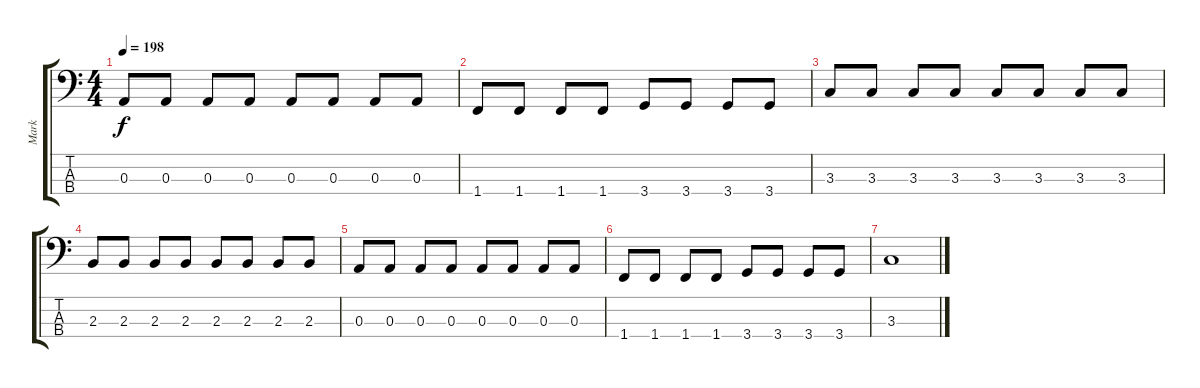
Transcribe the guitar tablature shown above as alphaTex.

\track ("Mark" "Mark") {instrument electricbassfinger}
\staff {score tabs}
\tuning (G2 D2 A1 E1) {hide}
\ts (4 4)
\tempo 198
\clef f4
\ks c
0.3.8{dy f} 0.3.8 0.3.8 0.3.8 0.3.8 0.3.8 0.3.8 0.3.8 |
1.4.8 1.4.8 1.4.8 1.4.8 3.4.8 3.4.8 3.4.8 3.4.8 |
3.3.8 3.3.8 3.3.8 3.3.8 3.3.8 3.3.8 3.3.8 3.3.8 |
2.3.8 2.3.8 2.3.8 2.3.8 2.3.8 2.3.8 2.3.8 2.3.8 |
0.3.8 0.3.8 0.3.8 0.3.8 0.3.8 0.3.8 0.3.8 0.3.8 |
1.4.8 1.4.8 1.4.8 1.4.8 3.4.8 3.4.8 3.4.8 3.4.8 |
3.3.1
